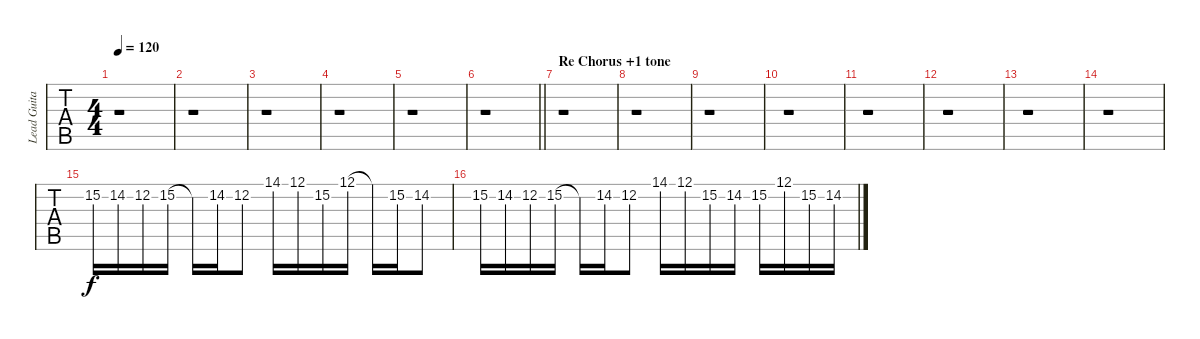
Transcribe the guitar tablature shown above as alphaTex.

\track ("Lead Guitar 1 (Enrik Garcìa)" "Lead Guita") {instrument distortionguitar}
\staff {tabs}
\tuning (Eb4 Bb3 Gb3 Db3 Ab2 Eb2) {hide}
\ts (4 4)
\tempo 120
\clef g2
\ks c
r.1{dy f} |
r.1 |
r.1 |
r.1 |
r.1 |
\barLineRight lightlight
r.1 |
\section ("" "Re Chorus +1 tone")
\ks d
r.1 |
r.1 |
r.1 |
r.1 |
r.1 |
r.1 |
r.1 |
r.1 |
15.2.16 14.2.16 12.2.16 15.2.16 15.2{t}.16 14.2.16 12.2.8 14.1.16 12.1.16 15.2.16 12.1.16 12.1{t}.16 15.2.16 14.2.8 |
15.2.16 14.2.16 12.2.16 15.2.16 15.2{t}.16 14.2.16 12.2.8 14.1.16 12.1.16 15.2.16 14.2.16 15.2.16 12.1.16 15.2.16 14.2.16
